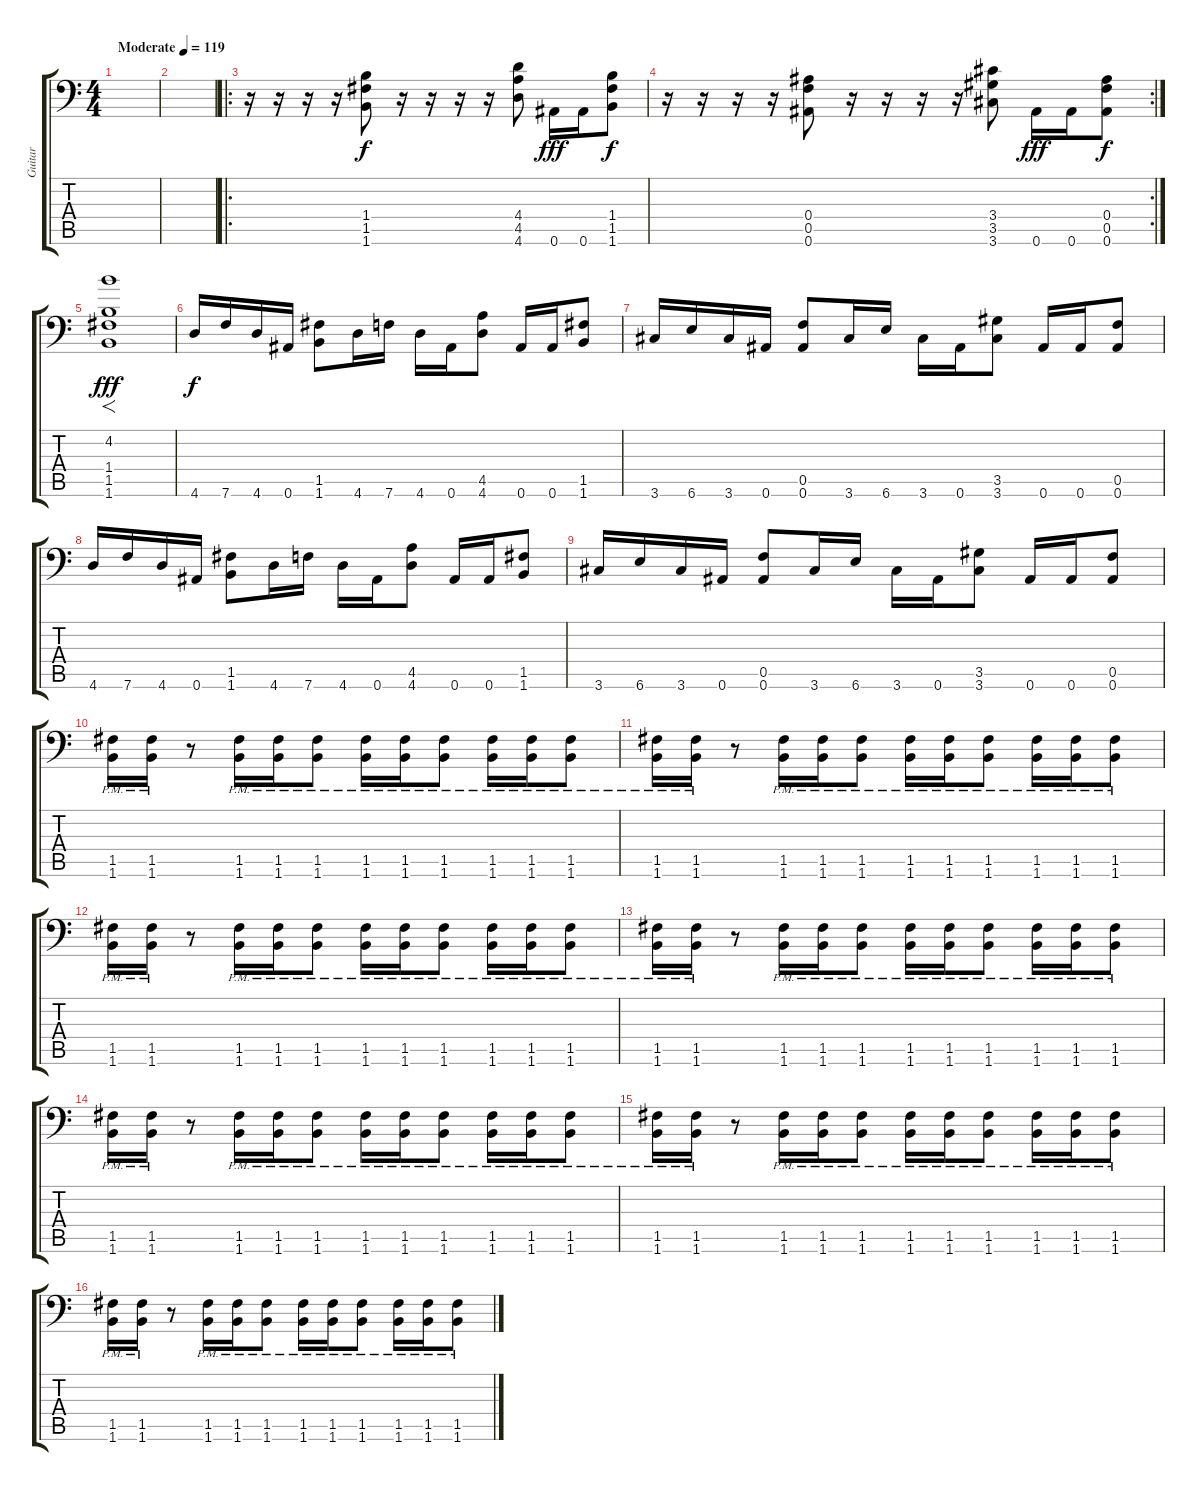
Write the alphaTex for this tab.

\track ("Guitar" "Guitar") {instrument distortionguitar}
\staff {score tabs}
\tuning (C4 G3 Eb3 Bb2 F2 Bb1) {hide}
\ts (4 4)
\tempo (119 "Moderate")
\clef f4
\ks c
|
|
\ro
r.16 r.16 r.16 r.16 (1.4 1.5 1.6).8 r.16 r.16 r.16 r.16 (4.4 4.5 4.6).8 0.6.16{dy fff} 0.6.16 (1.4 1.5 1.6).8{dy f} |
\rc 2
r.16 r.16 r.16 r.16 (0.4 0.5 0.6).8 r.16 r.16 r.16 r.16 (3.4 3.5 3.6).8 0.6.16{dy fff} 0.6.16 (0.4 0.5 0.6).8{dy f} |
(4.2 1.4 1.5 1.6).1{f dy fff} |
4.6.16{dy f} 7.6.16 4.6.16 0.6.16 (1.5 1.6).8 4.6.16 7.6.16 4.6.16 0.6.16 (4.5 4.6).8 0.6.16 0.6.16 (1.5 1.6).8 |
3.6.16 6.6.16 3.6.16 0.6.16 (0.5 0.6).8 3.6.16 6.6.16 3.6.16 0.6.16 (3.5 3.6).8 0.6.16 0.6.16 (0.5 0.6).8 |
4.6.16 7.6.16 4.6.16 0.6.16 (1.5 1.6).8 4.6.16 7.6.16 4.6.16 0.6.16 (4.5 4.6).8 0.6.16 0.6.16 (1.5 1.6).8 |
3.6.16 6.6.16 3.6.16 0.6.16 (0.5 0.6).8 3.6.16 6.6.16 3.6.16 0.6.16 (3.5 3.6).8 0.6.16 0.6.16 (0.5 0.6).8 |
(1.5{pm} 1.6{pm}).16 (1.5{pm} 1.6{pm}).16 r.8 (1.5{pm} 1.6{pm}).16 (1.5{pm} 1.6{pm}).16 (1.5{pm} 1.6{pm}).8 (1.5{pm} 1.6{pm}).16 (1.5{pm} 1.6{pm}).16 (1.5{pm} 1.6{pm}).8 (1.5{pm} 1.6{pm}).16 (1.5{pm} 1.6{pm}).16 (1.5{pm} 1.6{pm}).8 |
(1.5{pm} 1.6{pm}).16 (1.5{pm} 1.6{pm}).16 r.8 (1.5{pm} 1.6{pm}).16 (1.5{pm} 1.6{pm}).16 (1.5{pm} 1.6{pm}).8 (1.5{pm} 1.6{pm}).16 (1.5{pm} 1.6{pm}).16 (1.5{pm} 1.6{pm}).8 (1.5{pm} 1.6{pm}).16 (1.5{pm} 1.6{pm}).16 (1.5{pm} 1.6{pm}).8 |
(1.5{pm} 1.6{pm}).16 (1.5{pm} 1.6{pm}).16 r.8 (1.5{pm} 1.6{pm}).16 (1.5{pm} 1.6{pm}).16 (1.5{pm} 1.6{pm}).8 (1.5{pm} 1.6{pm}).16 (1.5{pm} 1.6{pm}).16 (1.5{pm} 1.6{pm}).8 (1.5{pm} 1.6{pm}).16 (1.5{pm} 1.6{pm}).16 (1.5{pm} 1.6{pm}).8 |
(1.5{pm} 1.6{pm}).16 (1.5{pm} 1.6{pm}).16 r.8 (1.5{pm} 1.6{pm}).16 (1.5{pm} 1.6{pm}).16 (1.5{pm} 1.6{pm}).8 (1.5{pm} 1.6{pm}).16 (1.5{pm} 1.6{pm}).16 (1.5{pm} 1.6{pm}).8 (1.5{pm} 1.6{pm}).16 (1.5{pm} 1.6{pm}).16 (1.5{pm} 1.6{pm}).8 |
(1.5{pm} 1.6{pm}).16 (1.5{pm} 1.6{pm}).16 r.8 (1.5{pm} 1.6{pm}).16 (1.5{pm} 1.6{pm}).16 (1.5{pm} 1.6{pm}).8 (1.5{pm} 1.6{pm}).16 (1.5{pm} 1.6{pm}).16 (1.5{pm} 1.6{pm}).8 (1.5{pm} 1.6{pm}).16 (1.5{pm} 1.6{pm}).16 (1.5{pm} 1.6{pm}).8 |
(1.5{pm} 1.6{pm}).16 (1.5{pm} 1.6{pm}).16 r.8 (1.5{pm} 1.6{pm}).16 (1.5{pm} 1.6{pm}).16 (1.5{pm} 1.6{pm}).8 (1.5{pm} 1.6{pm}).16 (1.5{pm} 1.6{pm}).16 (1.5{pm} 1.6{pm}).8 (1.5{pm} 1.6{pm}).16 (1.5{pm} 1.6{pm}).16 (1.5{pm} 1.6{pm}).8 |
(1.5{pm} 1.6{pm}).16 (1.5{pm} 1.6{pm}).16 r.8 (1.5{pm} 1.6{pm}).16 (1.5{pm} 1.6{pm}).16 (1.5{pm} 1.6{pm}).8 (1.5{pm} 1.6{pm}).16 (1.5{pm} 1.6{pm}).16 (1.5{pm} 1.6{pm}).8 (1.5{pm} 1.6{pm}).16 (1.5{pm} 1.6{pm}).16 (1.5{pm} 1.6{pm}).8
